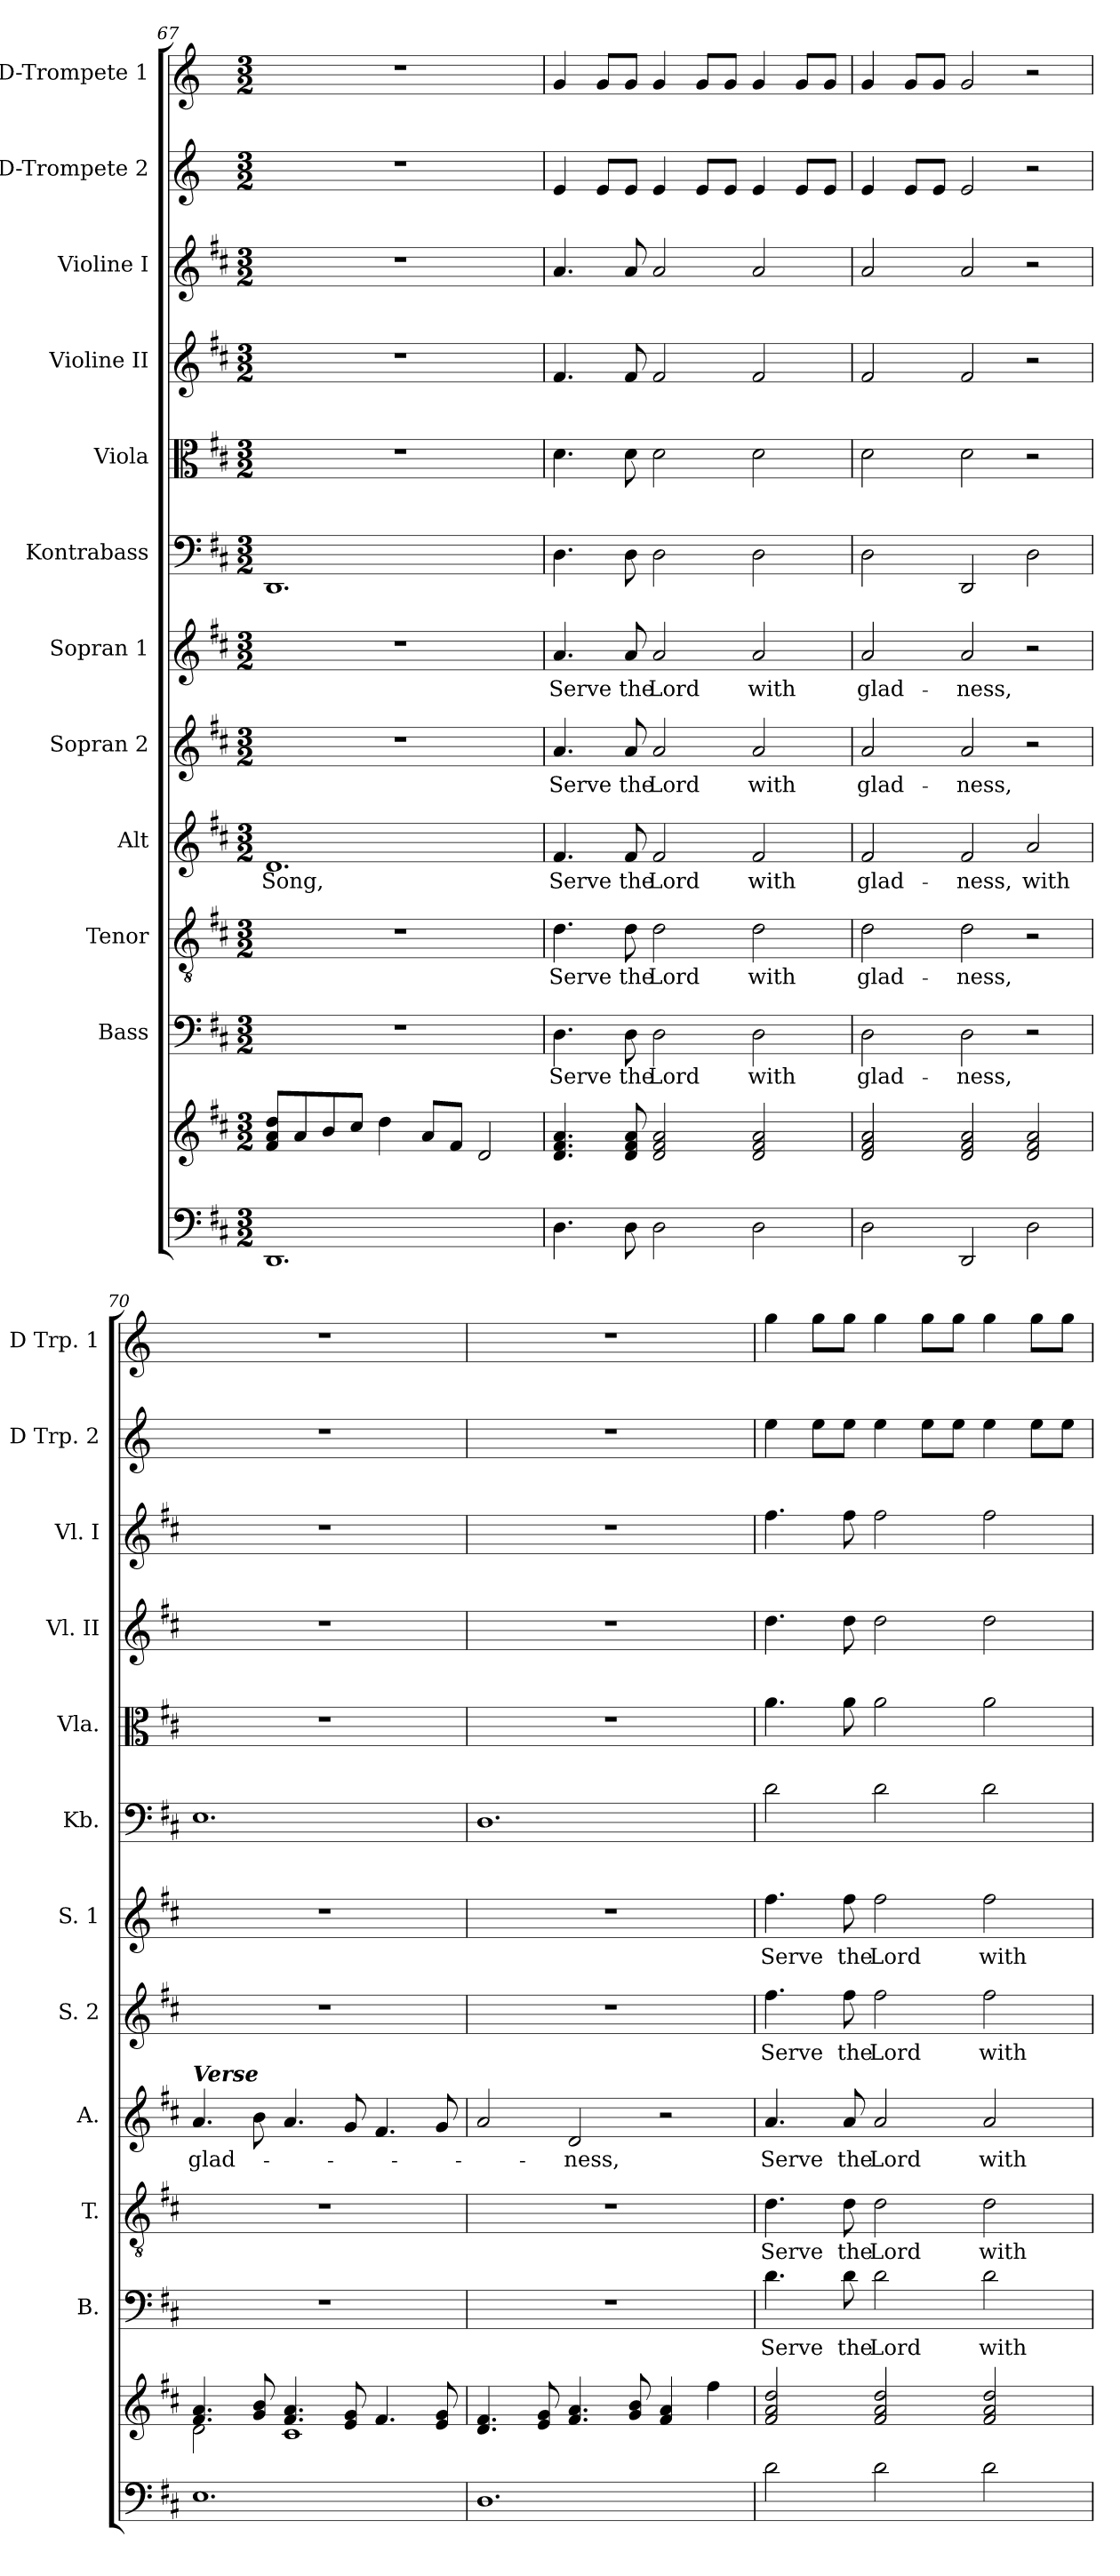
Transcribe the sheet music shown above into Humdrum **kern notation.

**kern	**kern	**kern	**text	**kern	**text	**kern	**text	**kern	**text	**kern	**text	**kern	**kern	**kern	**kern	**kern	**kern
*part12	*part12	*part11	*part11	*part10	*part10	*part9	*part9	*part8	*part8	*part7	*part7	*part6	*part5	*part4	*part3	*part2	*part1
*staff13	*staff12	*staff11	*staff11	*staff10	*staff10	*staff9	*staff9	*staff8	*staff8	*staff7	*staff7	*staff6	*staff5	*staff4	*staff3	*staff2	*staff1
*	*	*I"Bass	*	*I"Tenor	*	*I"Alt	*	*I"Sopran 2	*	*I"Sopran 1	*	*I"Kontrabass	*I"Viola	*I"Violine II	*I"Violine I	*I"D-Trompete 2	*I"D-Trompete 1
*	*	*I'B.	*	*I'T.	*	*I'A.	*	*I'S. 2	*	*I'S. 1	*	*I'Kb.	*I'Vla.	*I'Vl. II	*I'Vl. I	*I'D Trp. 2	*I'D Trp. 1
!!LO:PB:g=z
*clefF4	*clefG2	*clefF4	*	*clefGv2	*	*clefG2	*	*clefG2	*	*clefG2	*	*clefF4	*clefC3	*clefG2	*clefG2	*clefG2	*clefG2
*	*	*	*	*	*	*	*	*	*	*	*	*ITrd7c12	*	*	*	*ITrd-1c-2	*ITrd-1c-2
*k[f#c#]	*k[f#c#]	*k[f#c#]	*	*k[f#c#]	*	*k[f#c#]	*	*k[f#c#]	*	*k[f#c#]	*	*k[f#c#]	*k[f#c#]	*k[f#c#]	*k[f#c#]	*k[f#c#]	*k[f#c#]
*D:	*D:	*D:	*	*D:	*	*D:	*	*D:	*	*D:	*	*D:	*D:	*D:	*D:	*D:	*D:
*M3/2	*M3/2	*M3/2	*	*M3/2	*	*M3/2	*	*M3/2	*	*M3/2	*	*M3/2	*M3/2	*M3/2	*M3/2	*M3/2	*M3/2
=67	=67	=67	=67	=67	=67	=67	=67	=67	=67	=67	=67	=67	=67	=67	=67	=67	=67
!	!	!	!	!	!	!	!LO:LY:b	!	!	!	!	!	!	!	!	!	!
1.DD	8f#/ 8a/ 8dd/L	1.r	.	1.r	.	1.d	Song,	1.r	.	1.r	.	1.DDD	1.r	1.r	1.r	1.r	1.r
.	8a/	.	.	.	.	.	.	.	.	.	.	.	.	.	.	.	.
.	8b/	.	.	.	.	.	.	.	.	.	.	.	.	.	.	.	.
.	8cc#/J	.	.	.	.	.	.	.	.	.	.	.	.	.	.	.	.
.	4dd\	.	.	.	.	.	.	.	.	.	.	.	.	.	.	.	.
.	8a/L	.	.	.	.	.	.	.	.	.	.	.	.	.	.	.	.
.	8f#/J	.	.	.	.	.	.	.	.	.	.	.	.	.	.	.	.
.	2d/	.	.	.	.	.	.	.	.	.	.	.	.	.	.	.	.
=68	=68	=68	=68	=68	=68	=68	=68	=68	=68	=68	=68	=68	=68	=68	=68	=68	=68
!	!	!	!LO:LY:b	!	!LO:LY:b	!	!LO:LY:b	!	!LO:LY:b	!	!LO:LY:b	!	!	!	!	!	!
4.D\	4.d/ 4.f#/ 4.a/	4.D\	Serve	4.d\	Serve	4.f#/	Serve	4.a/	Serve	4.a/	Serve	4.DD\	4.d\	4.f#/	4.a/	4f#/	4a/
.	.	.	.	.	.	.	.	.	.	.	.	.	.	.	.	8f#/L	8a/L
!	!	!	!LO:LY:b	!	!LO:LY:b	!	!LO:LY:b	!	!LO:LY:b	!	!LO:LY:b	!	!	!	!	!	!
8D\	8d/ 8f#/ 8a/	8D\	the	8d\	the	8f#/	the	8a/	the	8a/	the	8DD\	8d\	8f#/	8a/	8f#/J	8a/J
!	!	!	!LO:LY:b	!	!LO:LY:b	!	!LO:LY:b	!	!LO:LY:b	!	!LO:LY:b	!	!	!	!	!	!
2D\	2d/ 2f#/ 2a/	2D\	Lord	2d\	Lord	2f#/	Lord	2a/	Lord	2a/	Lord	2DD\	2d\	2f#/	2a/	4f#/	4a/
.	.	.	.	.	.	.	.	.	.	.	.	.	.	.	.	8f#/L	8a/L
.	.	.	.	.	.	.	.	.	.	.	.	.	.	.	.	8f#/J	8a/J
!	!	!	!LO:LY:b	!	!LO:LY:b	!	!LO:LY:b	!	!LO:LY:b	!	!LO:LY:b	!	!	!	!	!	!
2D\	2d/ 2f#/ 2a/	2D\	with	2d\	with	2f#/	with	2a/	with	2a/	with	2DD\	2d\	2f#/	2a/	4f#/	4a/
.	.	.	.	.	.	.	.	.	.	.	.	.	.	.	.	8f#/L	8a/L
.	.	.	.	.	.	.	.	.	.	.	.	.	.	.	.	8f#/J	8a/J
=69	=69	=69	=69	=69	=69	=69	=69	=69	=69	=69	=69	=69	=69	=69	=69	=69	=69
!	!	!	!LO:LY:b	!	!LO:LY:b	!	!LO:LY:b	!	!LO:LY:b	!	!LO:LY:b	!	!	!	!	!	!
2D\	2d/ 2f#/ 2a/	2D\	glad-	2d\	glad-	2f#/	glad-	2a/	glad-	2a/	glad-	2DD\	2d\	2f#/	2a/	4f#/	4a/
.	.	.	.	.	.	.	.	.	.	.	.	.	.	.	.	8f#/L	8a/L
.	.	.	.	.	.	.	.	.	.	.	.	.	.	.	.	8f#/J	8a/J
!	!	!	!LO:LY:b	!	!LO:LY:b	!	!LO:LY:b	!	!LO:LY:b	!	!LO:LY:b	!	!	!	!	!	!
2DD/	2d/ 2f#/ 2a/	2D\	-ness,	2d\	-ness,	2f#/	-ness,	2a/	-ness,	2a/	-ness,	2DDD/	2d\	2f#/	2a/	2f#/	2a/
!	!	!	!	!	!	!	!LO:LY:b	!	!	!	!	!	!	!	!	!	!
2D\	2d/ 2f#/ 2a/	2r	.	2r	.	2a/	with	2r	.	2r	.	2DD\	2r	2r	2r	2r	2r
=70	=70	=70	=70	=70	=70	=70	=70	=70	=70	=70	=70	=70	=70	=70	=70	=70	=70
*	*^	*	*	*	*	*	*	*	*	*	*	*	*	*	*	*	*
!	!	!	!	!	!	!	!LO:TX:a:Bi:t=Verse	!	!	!	!	!	!	!	!	!	!	!
!	!	!	!	!	!	!	!	!LO:LY:b	!	!	!	!	!	!	!	!	!	!
1.E	4.f#/ 4.a/	2d\	1.r	.	1.r	.	4.a/	glad-	1.r	.	1.r	.	1.EE	1.r	1.r	1.r	1.r	1.r
.	8g/ 8b/	.	.	.	.	.	8b\	.	.	.	.	.	.	.	.	.	.	.
.	4.f#/ 4.a/	1c#	.	.	.	.	4.a/	.	.	.	.	.	.	.	.	.	.	.
.	8e/ 8g/	.	.	.	.	.	8g/	.	.	.	.	.	.	.	.	.	.	.
.	4.f#/	.	.	.	.	.	4.f#/	.	.	.	.	.	.	.	.	.	.	.
.	8e/ 8g/	.	.	.	.	.	8g/	.	.	.	.	.	.	.	.	.	.	.
*	*v	*v	*	*	*	*	*	*	*	*	*	*	*	*	*	*	*	*
!!LO:PB:g=z
=71	=71	=71	=71	=71	=71	=71	=71	=71	=71	=71	=71	=71	=71	=71	=71	=71	=71
1.D	4.d/ 4.f#/	1.r	.	1.r	.	2a/	.	1.r	.	1.r	.	1.DD	1.r	1.r	1.r	1.r	1.r
.	8e/ 8g/	.	.	.	.	.	.	.	.	.	.	.	.	.	.	.	.
!	!	!	!	!	!	!	!LO:LY:b	!	!	!	!	!	!	!	!	!	!
.	4.f#/ 4.a/	.	.	.	.	2d/	-ness,	.	.	.	.	.	.	.	.	.	.
.	8g/ 8b/	.	.	.	.	.	.	.	.	.	.	.	.	.	.	.	.
.	4f#/ 4a/	.	.	.	.	2r	.	.	.	.	.	.	.	.	.	.	.
.	4ff#\	.	.	.	.	.	.	.	.	.	.	.	.	.	.	.	.
=72	=72	=72	=72	=72	=72	=72	=72	=72	=72	=72	=72	=72	=72	=72	=72	=72	=72
!	!	!	!LO:LY:b	!	!LO:LY:b	!	!LO:LY:b	!	!LO:LY:b	!	!LO:LY:b	!	!	!	!	!	!
2d\	2f#/ 2a/ 2dd/	4.d\	Serve	4.d\	Serve	4.a/	Serve	4.ff#\	Serve	4.ff#\	Serve	2D\	4.a\	4.dd\	4.ff#\	4ff#\	4aa\
.	.	.	.	.	.	.	.	.	.	.	.	.	.	.	.	8ff#\L	8aa\L
!	!	!	!LO:LY:b	!	!LO:LY:b	!	!LO:LY:b	!	!LO:LY:b	!	!LO:LY:b	!	!	!	!	!	!
.	.	8d\	the	8d\	the	8a/	the	8ff#\	the	8ff#\	the	.	8a\	8dd\	8ff#\	8ff#\J	8aa\J
!	!	!	!LO:LY:b	!	!LO:LY:b	!	!LO:LY:b	!	!LO:LY:b	!	!LO:LY:b	!	!	!	!	!	!
2d\	2f#/ 2a/ 2dd/	2d\	Lord	2d\	Lord	2a/	Lord	2ff#\	Lord	2ff#\	Lord	2D\	2a\	2dd\	2ff#\	4ff#\	4aa\
.	.	.	.	.	.	.	.	.	.	.	.	.	.	.	.	8ff#\L	8aa\L
.	.	.	.	.	.	.	.	.	.	.	.	.	.	.	.	8ff#\J	8aa\J
!	!	!	!LO:LY:b	!	!LO:LY:b	!	!LO:LY:b	!	!LO:LY:b	!	!LO:LY:b	!	!	!	!	!	!
2d\	2f#/ 2a/ 2dd/	2d\	with	2d\	with	2a/	with	2ff#\	with	2ff#\	with	2D\	2a\	2dd\	2ff#\	4ff#\	4aa\
.	.	.	.	.	.	.	.	.	.	.	.	.	.	.	.	8ff#\L	8aa\L
.	.	.	.	.	.	.	.	.	.	.	.	.	.	.	.	8ff#\J	8aa\J
=	=	=	=	=	=	=	=	=	=	=	=	=	=	=	=	=	=
*-	*-	*-	*-	*-	*-	*-	*-	*-	*-	*-	*-	*-	*-	*-	*-	*-	*-
